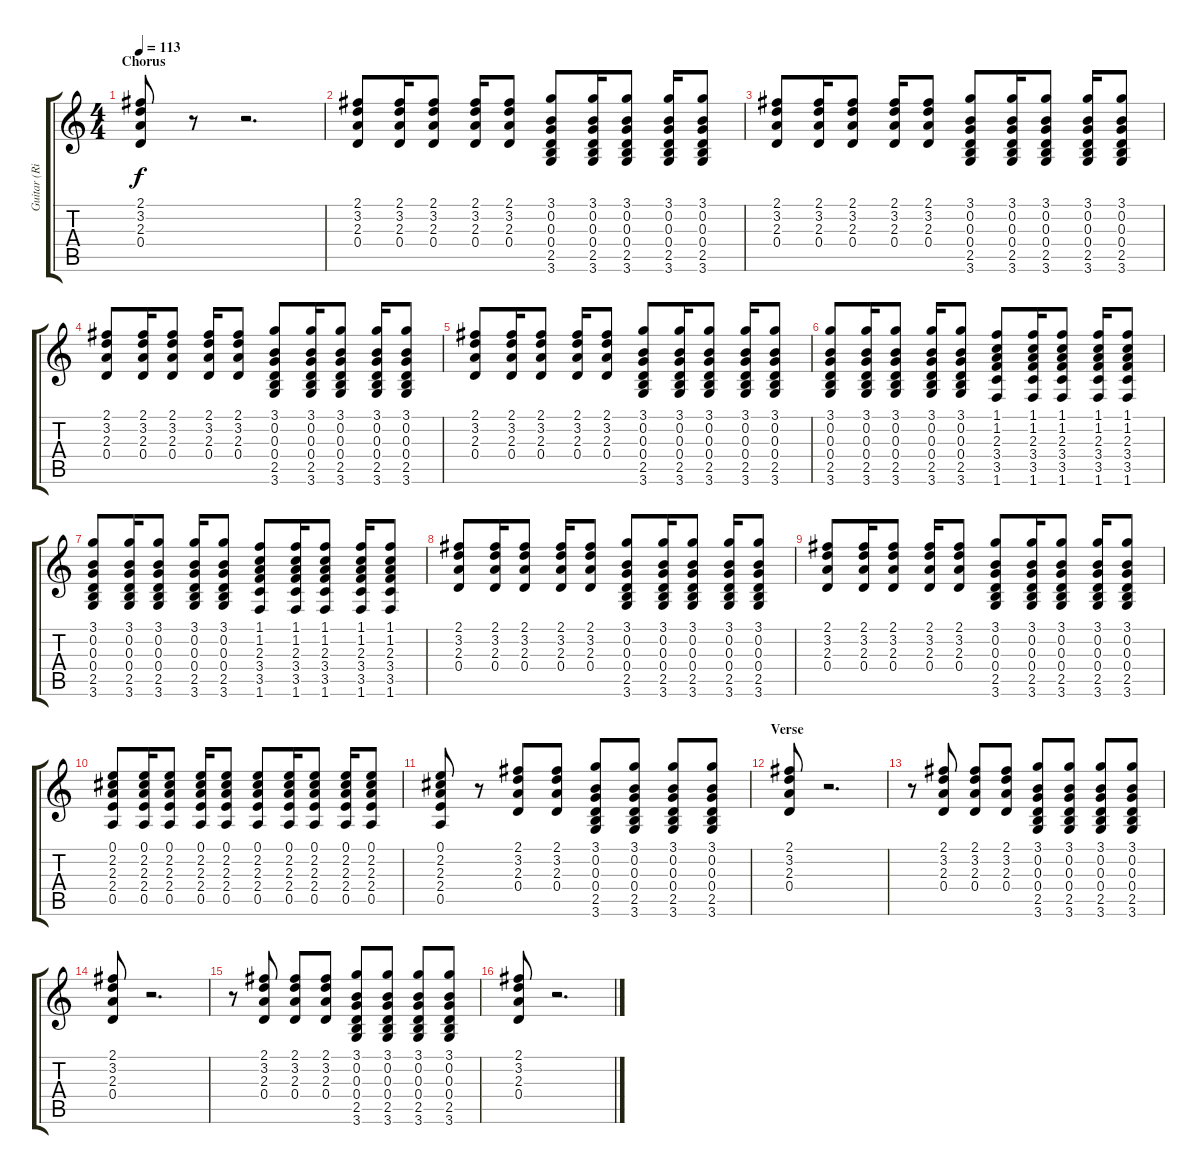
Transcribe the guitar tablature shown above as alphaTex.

\track ("Guitar (Right)" "Guitar (Ri") {instrument electricguitarclean}
\staff {score tabs}
\tuning (E4 B3 G3 D3 A2 E2) {hide}
\ts (4 4)
\section ("" "Chorus")
\tempo 113
\clef g2
\ks c
(2.1 3.2 2.3 0.4).8{dy f} r.8 r.2{d} |
(2.1 3.2 2.3 0.4).8 (2.1 3.2 2.3 0.4).16 (2.1 3.2 2.3 0.4).8 (2.1 3.2 2.3 0.4).16 (2.1 3.2 2.3 0.4).8 (3.1 0.2 0.3 0.4 2.5 3.6).8 (3.1 0.2 0.3 0.4 2.5 3.6).16 (3.1 0.2 0.3 0.4 2.5 3.6).8 (3.1 0.2 0.3 0.4 2.5 3.6).16 (3.1 0.2 0.3 0.4 2.5 3.6).8 |
(2.1 3.2 2.3 0.4).8 (2.1 3.2 2.3 0.4).16 (2.1 3.2 2.3 0.4).8 (2.1 3.2 2.3 0.4).16 (2.1 3.2 2.3 0.4).8 (3.1 0.2 0.3 0.4 2.5 3.6).8 (3.1 0.2 0.3 0.4 2.5 3.6).16 (3.1 0.2 0.3 0.4 2.5 3.6).8 (3.1 0.2 0.3 0.4 2.5 3.6).16 (3.1 0.2 0.3 0.4 2.5 3.6).8 |
(2.1 3.2 2.3 0.4).8 (2.1 3.2 2.3 0.4).16 (2.1 3.2 2.3 0.4).8 (2.1 3.2 2.3 0.4).16 (2.1 3.2 2.3 0.4).8 (3.1 0.2 0.3 0.4 2.5 3.6).8 (3.1 0.2 0.3 0.4 2.5 3.6).16 (3.1 0.2 0.3 0.4 2.5 3.6).8 (3.1 0.2 0.3 0.4 2.5 3.6).16 (3.1 0.2 0.3 0.4 2.5 3.6).8 |
(2.1 3.2 2.3 0.4).8 (2.1 3.2 2.3 0.4).16 (2.1 3.2 2.3 0.4).8 (2.1 3.2 2.3 0.4).16 (2.1 3.2 2.3 0.4).8 (3.1 0.2 0.3 0.4 2.5 3.6).8 (3.1 0.2 0.3 0.4 2.5 3.6).16 (3.1 0.2 0.3 0.4 2.5 3.6).8 (3.1 0.2 0.3 0.4 2.5 3.6).16 (3.1 0.2 0.3 0.4 2.5 3.6).8 |
(3.1 0.2 0.3 0.4 2.5 3.6).8 (3.1 0.2 0.3 0.4 2.5 3.6).16 (3.1 0.2 0.3 0.4 2.5 3.6).8 (3.1 0.2 0.3 0.4 2.5 3.6).16 (3.1 0.2 0.3 0.4 2.5 3.6).8 (1.1 1.2 2.3 3.4 3.5 1.6).8 (1.1 1.2 2.3 3.4 3.5 1.6).16 (1.1 1.2 2.3 3.4 3.5 1.6).8 (1.1 1.2 2.3 3.4 3.5 1.6).16 (1.1 1.2 2.3 3.4 3.5 1.6).8 |
(3.1 0.2 0.3 0.4 2.5 3.6).8 (3.1 0.2 0.3 0.4 2.5 3.6).16 (3.1 0.2 0.3 0.4 2.5 3.6).8 (3.1 0.2 0.3 0.4 2.5 3.6).16 (3.1 0.2 0.3 0.4 2.5 3.6).8 (1.1 1.2 2.3 3.4 3.5 1.6).8 (1.1 1.2 2.3 3.4 3.5 1.6).16 (1.1 1.2 2.3 3.4 3.5 1.6).8 (1.1 1.2 2.3 3.4 3.5 1.6).16 (1.1 1.2 2.3 3.4 3.5 1.6).8 |
(2.1 3.2 2.3 0.4).8 (2.1 3.2 2.3 0.4).16 (2.1 3.2 2.3 0.4).8 (2.1 3.2 2.3 0.4).16 (2.1 3.2 2.3 0.4).8 (3.1 0.2 0.3 0.4 2.5 3.6).8 (3.1 0.2 0.3 0.4 2.5 3.6).16 (3.1 0.2 0.3 0.4 2.5 3.6).8 (3.1 0.2 0.3 0.4 2.5 3.6).16 (3.1 0.2 0.3 0.4 2.5 3.6).8 |
(2.1 3.2 2.3 0.4).8 (2.1 3.2 2.3 0.4).16 (2.1 3.2 2.3 0.4).8 (2.1 3.2 2.3 0.4).16 (2.1 3.2 2.3 0.4).8 (3.1 0.2 0.3 0.4 2.5 3.6).8 (3.1 0.2 0.3 0.4 2.5 3.6).16 (3.1 0.2 0.3 0.4 2.5 3.6).8 (3.1 0.2 0.3 0.4 2.5 3.6).16 (3.1 0.2 0.3 0.4 2.5 3.6).8 |
(0.1 2.2 2.3 2.4 0.5).8 (0.1 2.2 2.3 2.4 0.5).16 (0.1 2.2 2.3 2.4 0.5).8 (0.1 2.2 2.3 2.4 0.5).16 (0.1 2.2 2.3 2.4 0.5).8 (0.1 2.2 2.3 2.4 0.5).8 (0.1 2.2 2.3 2.4 0.5).16 (0.1 2.2 2.3 2.4 0.5).8 (0.1 2.2 2.3 2.4 0.5).16 (0.1 2.2 2.3 2.4 0.5).8 |
(0.1 2.2 2.3 2.4 0.5).8 r.8 (2.1 3.2 2.3 0.4).8 (2.1 3.2 2.3 0.4).8 (3.1 0.2 0.3 0.4 2.5 3.6).8 (3.1 0.2 0.3 0.4 2.5 3.6).8 (3.1 0.2 0.3 0.4 2.5 3.6).8 (3.1 0.2 0.3 0.4 2.5 3.6).8 |
\section ("" "Verse")
(2.1 3.2 2.3 0.4).8 r.2{d} |
r.8 (2.1 3.2 2.3 0.4).8 (2.1 3.2 2.3 0.4).8 (2.1 3.2 2.3 0.4).8 (3.1 0.2 0.3 0.4 2.5 3.6).8 (3.1 0.2 0.3 0.4 2.5 3.6).8 (3.1 0.2 0.3 0.4 2.5 3.6).8 (3.1 0.2 0.3 0.4 2.5 3.6).8 |
(2.1 3.2 2.3 0.4).8 r.2{d} |
r.8 (2.1 3.2 2.3 0.4).8 (2.1 3.2 2.3 0.4).8 (2.1 3.2 2.3 0.4).8 (3.1 0.2 0.3 0.4 2.5 3.6).8 (3.1 0.2 0.3 0.4 2.5 3.6).8 (3.1 0.2 0.3 0.4 2.5 3.6).8 (3.1 0.2 0.3 0.4 2.5 3.6).8 |
(2.1 3.2 2.3 0.4).8 r.2{d}
